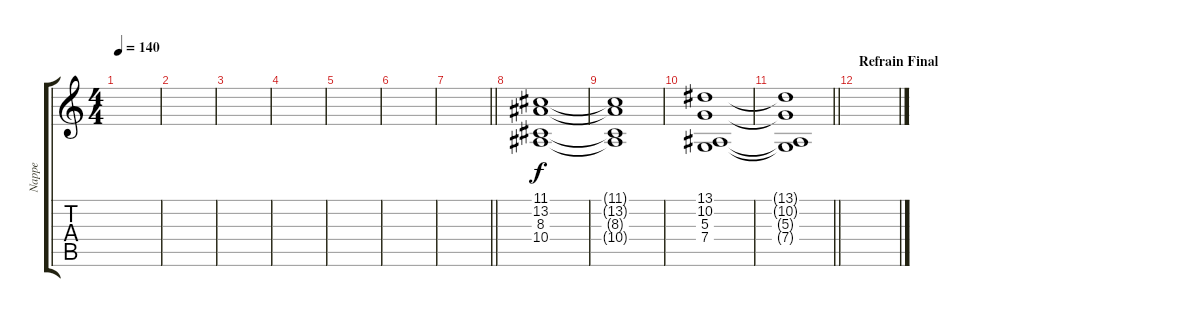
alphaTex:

\track ("Nappe" "Nappe") {instrument choiraahs}
\staff {score tabs}
\tuning (D4 A3 F3 C3 G2 C2) {hide}
\ts (4 4)
\tempo 140
\clef g2
\ks c
|
|
|
|
|
|
\barLineRight lightlight
|
(11.1 13.2 8.3 10.4).1 |
(11.1{t} 13.2{t} 8.3{t} 10.4{t}).1 |
(13.1 10.2 5.3 7.4).1 |
\barLineRight lightlight
(13.1{t} 10.2{t} 5.3{t} 7.4{t}).1 |
\section ("" "Refrain Final")
